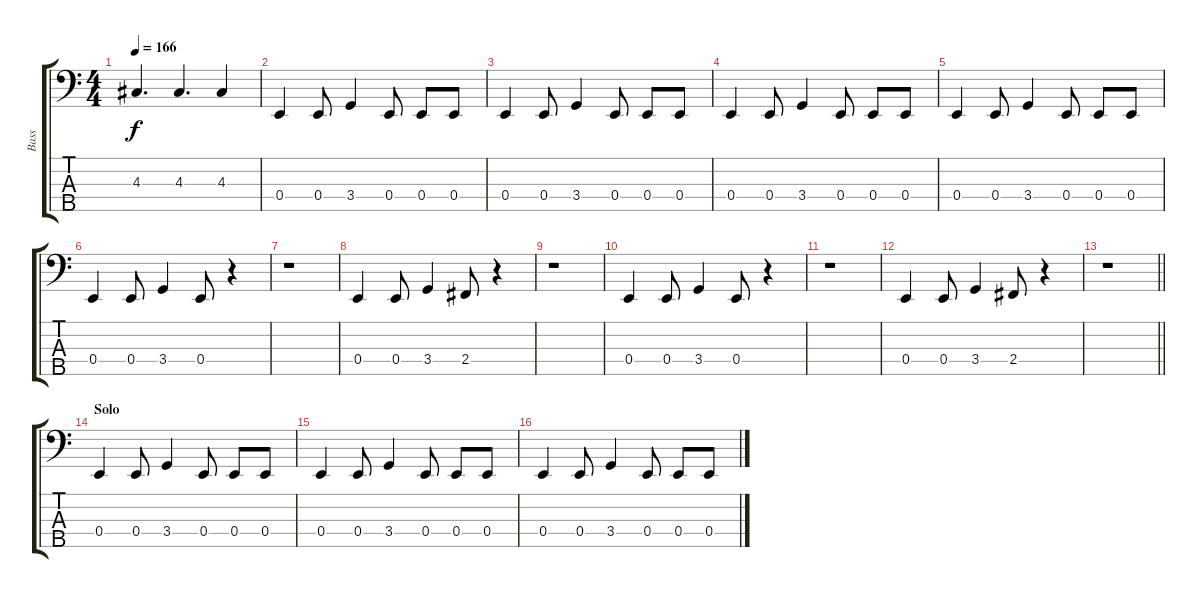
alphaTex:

\track ("Bass" "Bass") {instrument electricbassfinger}
\staff {score tabs}
\tuning (G2 D2 A1 E1 B0) {hide}
\ts (4 4)
\tempo 166
\clef f4
\ks c
4.3.4{d dy f} 4.3.4{d} 4.3.4 |
0.4.4 0.4.8 3.4.4 0.4.8 0.4.8 0.4.8 |
0.4.4 0.4.8 3.4.4 0.4.8 0.4.8 0.4.8 |
0.4.4 0.4.8 3.4.4 0.4.8 0.4.8 0.4.8 |
0.4.4 0.4.8 3.4.4 0.4.8 0.4.8 0.4.8 |
0.4.4 0.4.8 3.4.4 0.4.8 r.4 |
r.1 |
0.4.4 0.4.8 3.4.4 2.4.8 r.4 |
r.1 |
0.4.4 0.4.8 3.4.4 0.4.8 r.4 |
r.1 |
0.4.4 0.4.8 3.4.4 2.4.8 r.4 |
\barLineRight lightlight
r.1 |
\section ("" "Solo")
0.4.4 0.4.8 3.4.4 0.4.8 0.4.8 0.4.8 |
0.4.4 0.4.8 3.4.4 0.4.8 0.4.8 0.4.8 |
0.4.4 0.4.8 3.4.4 0.4.8 0.4.8 0.4.8
